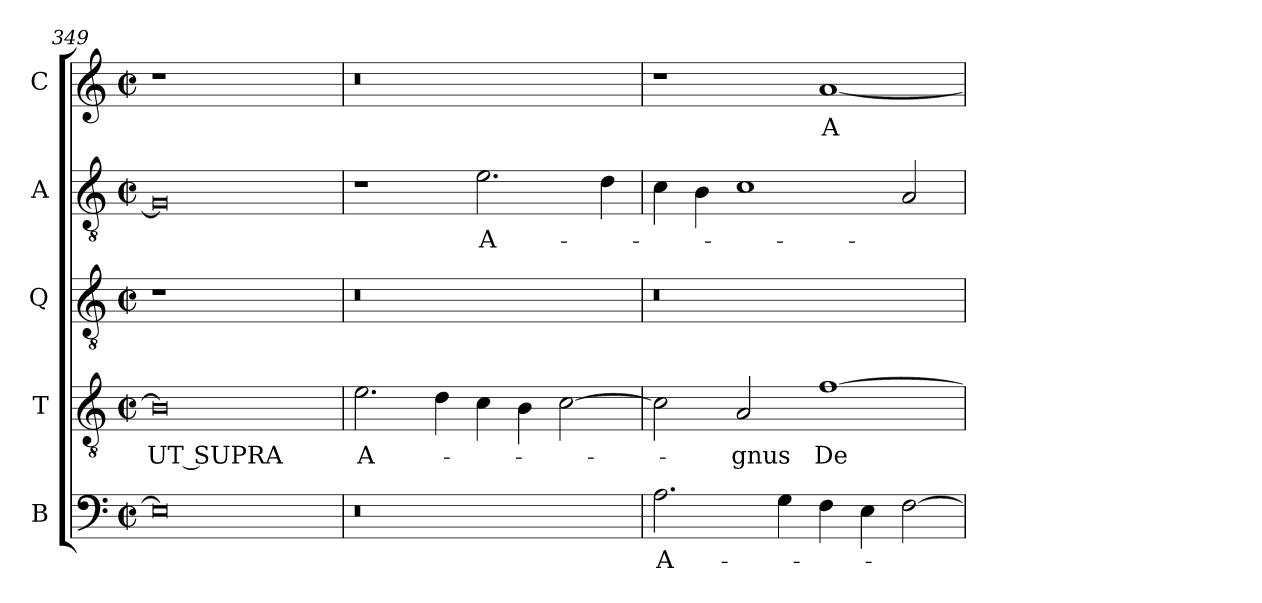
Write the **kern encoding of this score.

**kern	**text	**kern	**text	**kern	**kern	**text	**kern	**text
*part5	*part5	*part4	*part4	*part3	*part2	*part2	*part1	*part1
*staff5	*staff5	*staff4	*staff4	*staff3	*staff2	*staff2	*staff1	*staff1
*I"B	*	*I"T	*	*I"Q	*I"A	*	*I"C	*
*I'B	*	*I'T	*	*I'Q	*I'A	*	*I'C	*
*clefF4	*	*clefGv2	*	*clefGv2	*clefGv2	*	*clefG2	*
*M2/2	*	*M2/2	*	*M2/2	*M2/2	*	*M2/2	*
*met(c|)	*	*met(c|)	*	*met(c|)	*met(c|)	*	*met(c|)	*
=349	=349	=349	=349	=349	=349	=349	=349	=349
!	!	!	!LO:LY:b:cj	!	!	!	!	!
0E]	.	0B]	UT SUPRA	1r	0G#]	.	1r	.
.	.	.	.	1ryy	.	.	1ryy	.
!!LO:PB:g=z
=350	=350	=350	=350	=350	=350!	=350	=350	=350
!	!	!	!LO:LY:b:cj	!	!	!	!	!
0r	.	2.e\	A-	0r	1r	.	0r	.
.	.	4d\	.	.	.	.	.	.
!	!	!	!	!	!	!LO:LY:b:cj	!	!
.	.	4c\	.	.	2.e\	A-	.	.
.	.	4B\	.	.	.	.	.	.
.	.	[>2c\	.	.	.	.	.	.
.	.	.	.	.	4d\	.	.	.
=351	=351	=351	=351	=351	=351	=351	=351	=351
!	!LO:LY:b:cj	!	!	!	!	!	!	!
2.A\	A-	2c\]	.	0r	4c\	.	1r	.
.	.	.	.	.	4B\	.	.	.
!	!	!	!LO:LY:b:cj	!	!	!	!	!
.	.	2A/	-gnus	.	1c	.	.	.
4G\	.	.	.	.	.	.	.	.
!	!	!	!LO:LY:b:cj	!	!	!	!	!LO:LY:b:cj
4F\	.	[>1f	De-	.	.	.	[<1a	A-
4E\	.	.	.	.	.	.	.	.
[>2F\	.	.	.	.	2A/	.	.	.
=	=	=	=	=	=	=	=	=
*-	*-	*-	*-	*-	*-	*-	*-	*-
